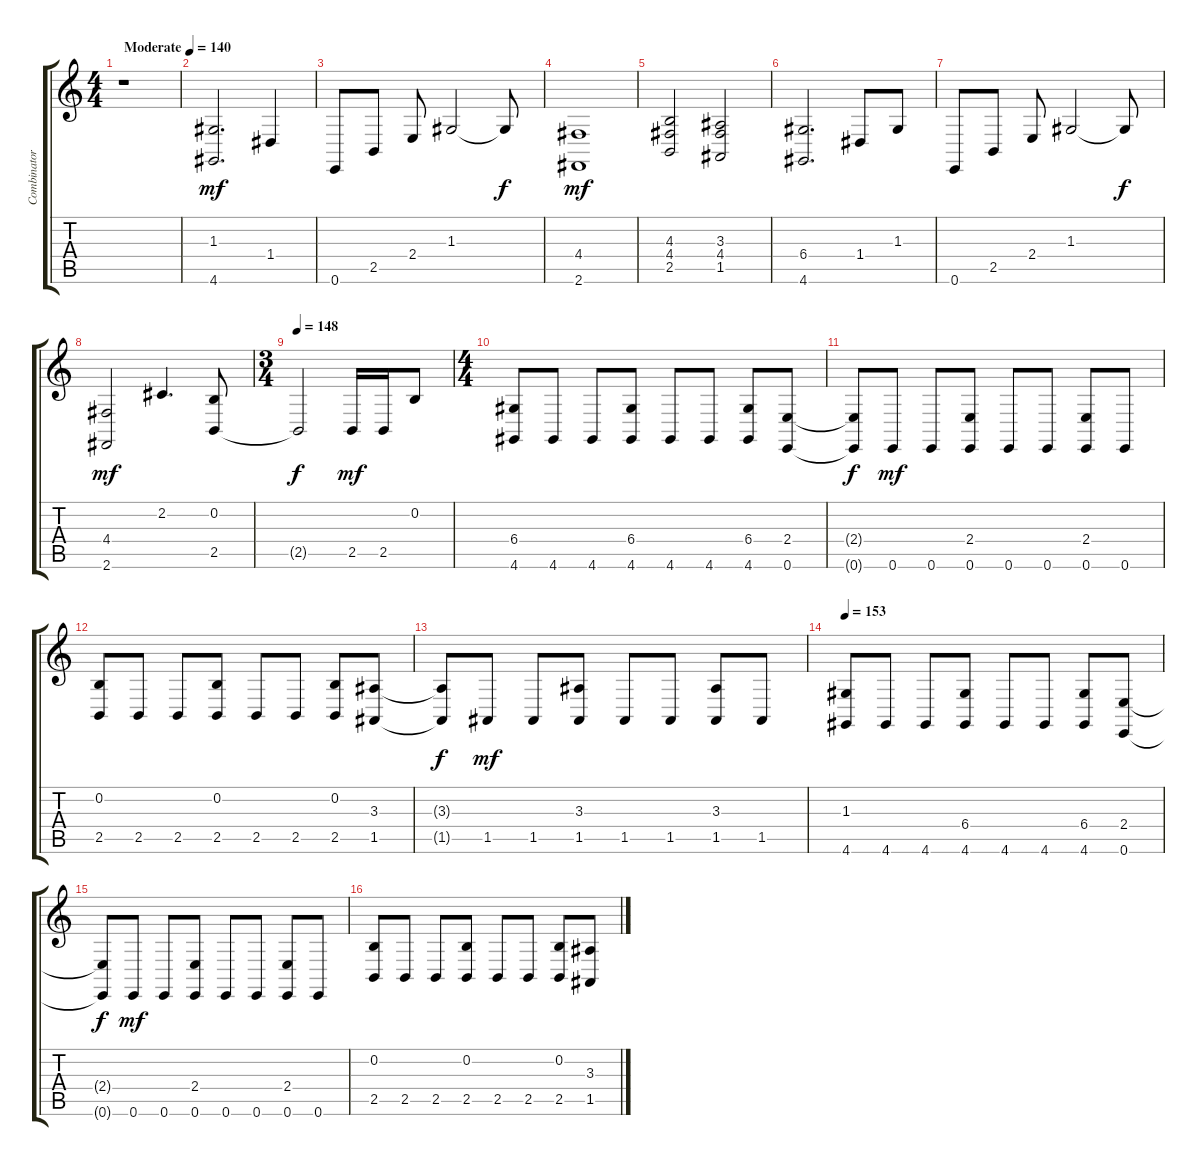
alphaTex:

\track ("Combinator 2 (Staff 1)" "Combinator") {instrument acousticgrandpiano}
\staff {score tabs}
\tuning (E4 B3 G3 D3 A2 E2) {hide}
\ts (4 4)
\tempo (140 "Moderate")
\clef g2
\ks c
r.1{dy mf instrument acousticgrandpiano} |
(1.3 4.6).2{d} 1.4.4 |
0.6.8 2.5.8 2.4.8 1.3.2 1.3{t}.8{dy f} |
(4.4 2.6).1{dy mf} |
(4.3 4.4 2.5).2 (3.3 4.4 1.5).2 |
(6.4 4.6).2{d} 1.4.8 1.3.8 |
0.6.8 2.5.8 2.4.8 1.3.2 1.3{t}.8{dy f} |
(4.4 2.6).2{dy mf} 2.2.4{d} (0.2 2.5).8 |
\ts (3 4)
\tempo 148
2.5{t}.2{dy f} 2.5.16{dy mf} 2.5.16 0.2.8 |
\ts (4 4)
(6.4 4.6).8 4.6.8 4.6.8 (6.4 4.6).8 4.6.8 4.6.8 (6.4 4.6).8 (2.4 0.6).8 |
(2.4{t} 0.6{t}).8{dy f} 0.6.8{dy mf} 0.6.8 (2.4 0.6).8 0.6.8 0.6.8 (2.4 0.6).8 0.6.8 |
(0.2 2.5).8 2.5.8 2.5.8 (0.2 2.5).8 2.5.8 2.5.8 (0.2 2.5).8 (3.3 1.5).8 |
(3.3{t} 1.5{t}).8{dy f} 1.5.8{dy mf} 1.5.8 (3.3 1.5).8 1.5.8 1.5.8 (3.3 1.5).8 1.5.8 |
\tempo 153
(1.3 4.6).8 4.6.8 4.6.8 (6.4 4.6).8 4.6.8 4.6.8 (6.4 4.6).8 (2.4 0.6).8 |
(2.4{t} 0.6{t}).8{dy f} 0.6.8{dy mf} 0.6.8 (2.4 0.6).8 0.6.8 0.6.8 (2.4 0.6).8 0.6.8 |
(0.2 2.5).8 2.5.8 2.5.8 (0.2 2.5).8 2.5.8 2.5.8 (0.2 2.5).8 (3.3 1.5).8
